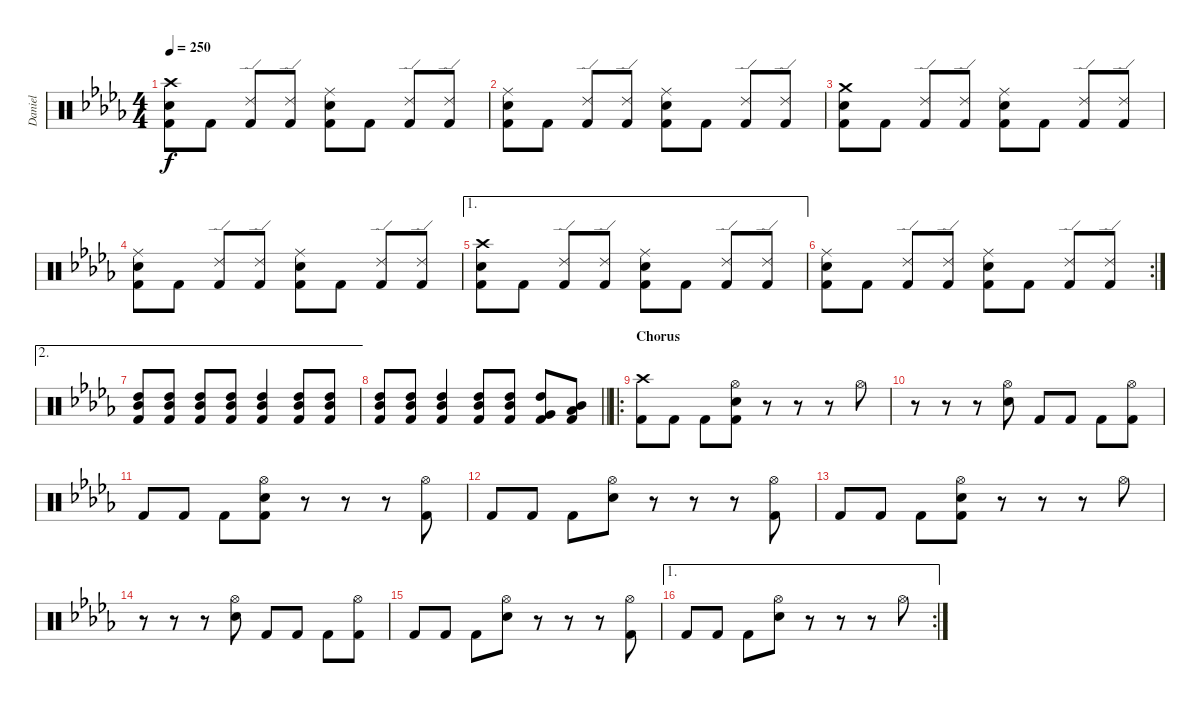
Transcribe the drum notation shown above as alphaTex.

\track ("Daniel" "Daniel") {instrument percussion}
\staff {score}
\articulation defaults
\ts (4 4)
\tempo 250
\clef neutral
\ks bbminor
("Crash high (hit)" "Snare (hit) 2" "Kick (hit) 2").8{dy f} "Kick (hit) 2".8 ("Ride (edge) 2" "Kick (hit) 2").8 ("Ride (edge) 2" "Kick (hit) 2").8 ("Ride (middle)" "Snare (hit) 2" "Kick (hit) 2").8 "Kick (hit) 2".8 ("Ride (edge) 2" "Kick (hit) 2").8 ("Ride (edge) 2" "Kick (hit) 2").8 |
("Ride (middle)" "Snare (hit) 2" "Kick (hit) 2").8 "Kick (hit) 2".8 ("Ride (edge) 2" "Kick (hit) 2").8 ("Ride (edge) 2" "Kick (hit) 2").8 ("Ride (middle)" "Snare (hit) 2" "Kick (hit) 2").8 "Kick (hit) 2".8 ("Ride (edge) 2" "Kick (hit) 2").8 ("Ride (edge) 2" "Kick (hit) 2").8 |
("Crash medium (hit)" "Snare (hit) 2" "Kick (hit) 2").8 "Kick (hit) 2".8 ("Ride (edge) 2" "Kick (hit) 2").8 ("Ride (edge) 2" "Kick (hit) 2").8 ("Ride (middle)" "Snare (hit) 2" "Kick (hit) 2").8 "Kick (hit) 2".8 ("Ride (edge) 2" "Kick (hit) 2").8 ("Ride (edge) 2" "Kick (hit) 2").8 |
("Ride (middle)" "Snare (hit) 2" "Kick (hit) 2").8 "Kick (hit) 2".8 ("Ride (edge) 2" "Kick (hit) 2").8 ("Ride (edge) 2" "Kick (hit) 2").8 ("Ride (middle)" "Snare (hit) 2" "Kick (hit) 2").8 "Kick (hit) 2".8 ("Ride (edge) 2" "Kick (hit) 2").8 ("Ride (edge) 2" "Kick (hit) 2").8 |
\ae 1
("Crash high (hit)" "Snare (hit) 2" "Kick (hit) 2").8 "Kick (hit) 2".8 ("Ride (edge) 2" "Kick (hit) 2").8 ("Ride (edge) 2" "Kick (hit) 2").8 ("Ride (middle)" "Snare (hit) 2" "Kick (hit) 2").8 "Kick (hit) 2".8 ("Ride (edge) 2" "Kick (hit) 2").8 ("Ride (edge) 2" "Kick (hit) 2").8 |
\rc 2
("Ride (middle)" "Snare (hit) 2" "Kick (hit) 2").8 "Kick (hit) 2".8 ("Ride (edge) 2" "Kick (hit) 2").8 ("Ride (edge) 2" "Kick (hit) 2").8 ("Ride (middle)" "Snare (hit) 2" "Kick (hit) 2").8 "Kick (hit) 2".8 ("Ride (edge) 2" "Kick (hit) 2").8 ("Ride (edge) 2" "Kick (hit) 2").8 |
\ae 2
("High Tom (hit)" "Mid Tom (hit)" "Kick (hit) 2").8 ("High Tom (hit)" "Mid Tom (hit)" "Kick (hit) 2").8 ("High Tom (hit)" "Mid Tom (hit)" "Kick (hit) 2").8 ("High Tom (hit)" "Mid Tom (hit)" "Kick (hit) 2").8 ("High Tom (hit)" "Mid Tom (hit)" "Kick (hit) 2").4 ("High Tom (hit)" "Mid Tom (hit)" "Kick (hit) 2").8 ("High Tom (hit)" "Mid Tom (hit)" "Kick (hit) 2").8 |
\barLineRight lightlight
("High Tom (hit)" "Mid Tom (hit)" "Kick (hit) 2").8 ("High Tom (hit)" "Mid Tom (hit)" "Kick (hit) 2").8 ("High Tom (hit)" "Mid Tom (hit)" "Kick (hit) 2").4 ("High Tom (hit)" "Mid Tom (hit)" "Kick (hit) 2").8 ("High Tom (hit)" "Mid Tom (hit)" "Kick (hit) 2").8 ("High Tom (hit)" "Very Low Tom (hit)" "Kick (hit) 2").8 ("Mid Tom (hit)" "Low Floor Tom (hit)" "Kick (hit) 2").8 |
\ro
\section ("" "Chorus")
("Crash high (hit)" "Kick (hit) 2").8 "Kick (hit) 2".8 "Kick (hit) 2".8 ("Hi-Hat (open)" "Snare (hit) 2" "Kick (hit) 2").8 r.8 r.8 r.8 "Hi-Hat (open)".8 |
r.8 r.8 r.8 ("Hi-Hat (open)" "Snare (hit) 2").8 "Kick (hit) 2".8 "Kick (hit) 2".8 "Kick (hit) 2".8 ("Hi-Hat (open)" "Kick (hit) 2").8 |
"Kick (hit) 2".8 "Kick (hit) 2".8 "Kick (hit) 2".8 ("Hi-Hat (open)" "Snare (hit) 2" "Kick (hit) 2").8 r.8 r.8 r.8 ("Hi-Hat (open)" "Kick (hit) 2").8 |
"Kick (hit) 2".8 "Kick (hit) 2".8 "Kick (hit) 2".8 ("Hi-Hat (open)" "Snare (hit) 2").8 r.8 r.8 r.8 ("Hi-Hat (open)" "Kick (hit) 2").8 |
"Kick (hit) 2".8 "Kick (hit) 2".8 "Kick (hit) 2".8 ("Hi-Hat (open)" "Snare (hit) 2" "Kick (hit) 2").8 r.8 r.8 r.8 "Hi-Hat (open)".8 |
r.8 r.8 r.8 ("Hi-Hat (open)" "Snare (hit) 2").8 "Kick (hit) 2".8 "Kick (hit) 2".8 "Kick (hit) 2".8 ("Hi-Hat (open)" "Kick (hit) 2").8 |
"Kick (hit) 2".8 "Kick (hit) 2".8 "Kick (hit) 2".8 ("Hi-Hat (open)" "Snare (hit) 2").8 r.8 r.8 r.8 ("Hi-Hat (open)" "Kick (hit) 2").8 |
\ae 1
\rc 2 "Kick (hit) 2".8 "Kick (hit) 2".8 "Kick (hit) 2".8
("Hi-Hat (open)" "Snare (hit) 2").8 r.8 r.8 r.8 "Hi-Hat (open)".8
